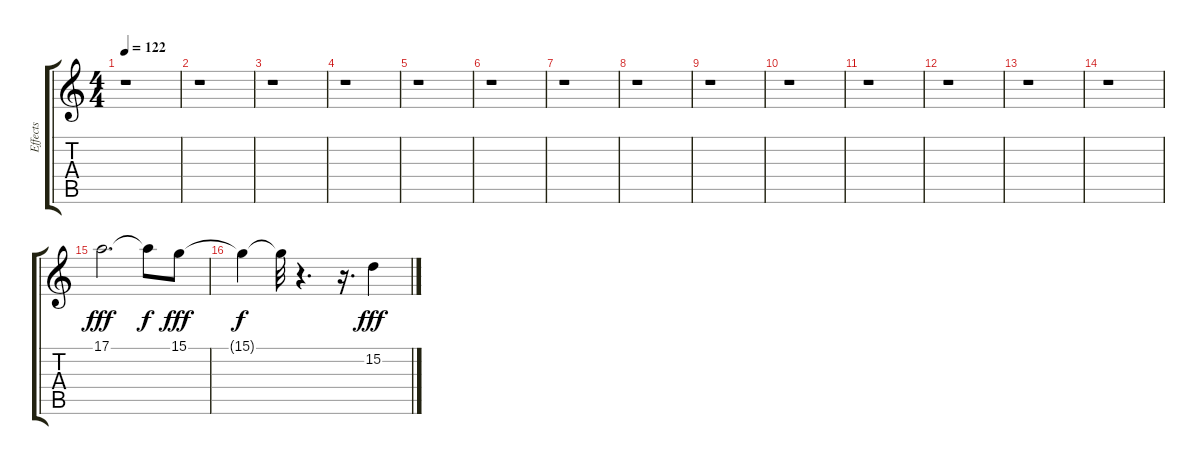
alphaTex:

\track ("Effects" "Effects") {instrument lead1square}
\staff {score tabs}
\tuning (E4 B3 G3 D3 A2 E2) {hide}
\ts (4 4)
\tempo 122
\clef g2
\ks c
r.1{dy fff} |
r.1 |
r.1 |
r.1 |
r.1 |
r.1 |
r.1 |
r.1 |
r.1 |
r.1 |
r.1 |
r.1 |
r.1 |
r.1 |
17.1.2{d} 17.1{t}.8{dy f} 15.1.8{dy fff} |
15.1{t}.4{dy f} 15.1{t}.32 r.4{d} r.16{d} 15.2.4{dy fff}
